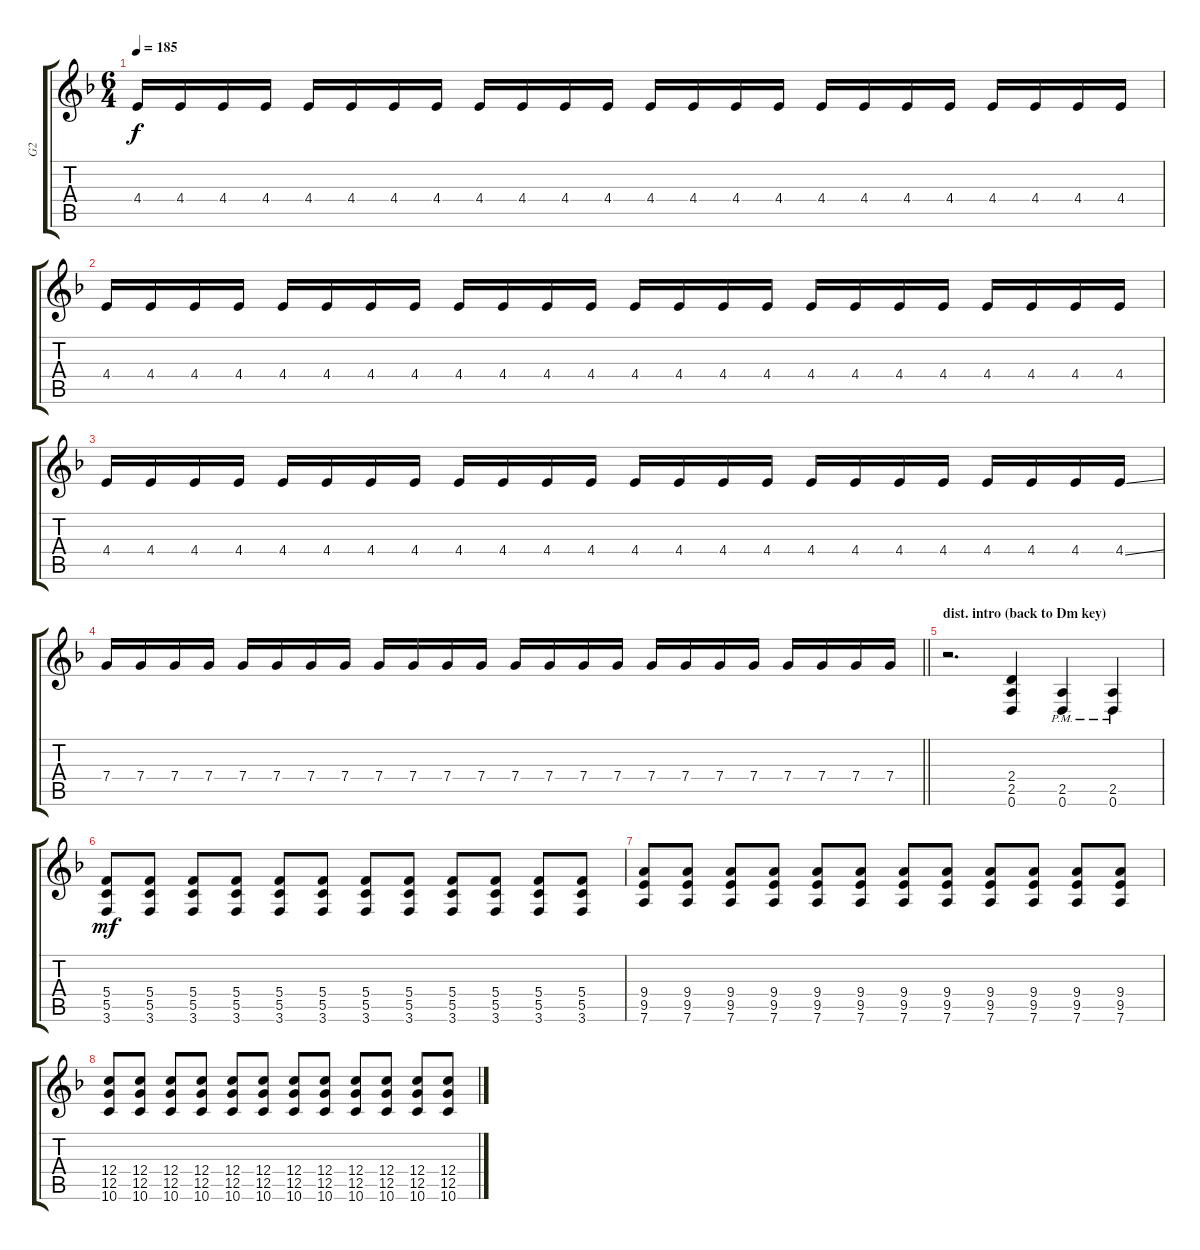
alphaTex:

\track ("G2" "G2") {instrument distortionguitar}
\staff {score tabs}
\tuning (D4 A3 F3 C3 G2 D2) {hide}
\ts (6 4)
\tempo 185
\clef g2
\ks dminor
4.4.16{dy f} 4.4.16 4.4.16 4.4.16 4.4.16 4.4.16 4.4.16 4.4.16 4.4.16 4.4.16 4.4.16 4.4.16 4.4.16 4.4.16 4.4.16 4.4.16 4.4.16 4.4.16 4.4.16 4.4.16 4.4.16 4.4.16 4.4.16 4.4.16 |
4.4.16 4.4.16 4.4.16 4.4.16 4.4.16 4.4.16 4.4.16 4.4.16 4.4.16 4.4.16 4.4.16 4.4.16 4.4.16 4.4.16 4.4.16 4.4.16 4.4.16 4.4.16 4.4.16 4.4.16 4.4.16 4.4.16 4.4.16 4.4.16 |
4.4.16 4.4.16 4.4.16 4.4.16 4.4.16 4.4.16 4.4.16 4.4.16 4.4.16 4.4.16 4.4.16 4.4.16 4.4.16 4.4.16 4.4.16 4.4.16 4.4.16 4.4.16 4.4.16 4.4.16 4.4.16 4.4.16 4.4.16 4.4{ss}.16 |
\barLineRight lightlight
7.4.16 7.4.16 7.4.16 7.4.16 7.4.16 7.4.16 7.4.16 7.4.16 7.4.16 7.4.16 7.4.16 7.4.16 7.4.16 7.4.16 7.4.16 7.4.16 7.4.16 7.4.16 7.4.16 7.4.16 7.4.16 7.4.16 7.4.16 7.4.16 |
\section ("" "dist. intro (back to Dm key)")
r.2{d} (2.4 2.5 0.6).4 (2.5{pm} 0.6{pm}).4 (2.5{pm} 0.6{pm}).4 |
(5.4 5.5 3.6).8{dy mf} (5.4 5.5 3.6).8 (5.4 5.5 3.6).8 (5.4 5.5 3.6).8 (5.4 5.5 3.6).8 (5.4 5.5 3.6).8 (5.4 5.5 3.6).8 (5.4 5.5 3.6).8 (5.4 5.5 3.6).8 (5.4 5.5 3.6).8 (5.4 5.5 3.6).8 (5.4 5.5 3.6).8 |
(9.4 9.5 7.6).8 (9.4 9.5 7.6).8 (9.4 9.5 7.6).8 (9.4 9.5 7.6).8 (9.4 9.5 7.6).8 (9.4 9.5 7.6).8 (9.4 9.5 7.6).8 (9.4 9.5 7.6).8 (9.4 9.5 7.6).8 (9.4 9.5 7.6).8 (9.4 9.5 7.6).8 (9.4 9.5 7.6).8 |
(12.4 12.5 10.6).8 (12.4 12.5 10.6).8 (12.4 12.5 10.6).8 (12.4 12.5 10.6).8 (12.4 12.5 10.6).8 (12.4 12.5 10.6).8 (12.4 12.5 10.6).8 (12.4 12.5 10.6).8 (12.4 12.5 10.6).8 (12.4 12.5 10.6).8 (12.4 12.5 10.6).8 (12.4 12.5 10.6).8
